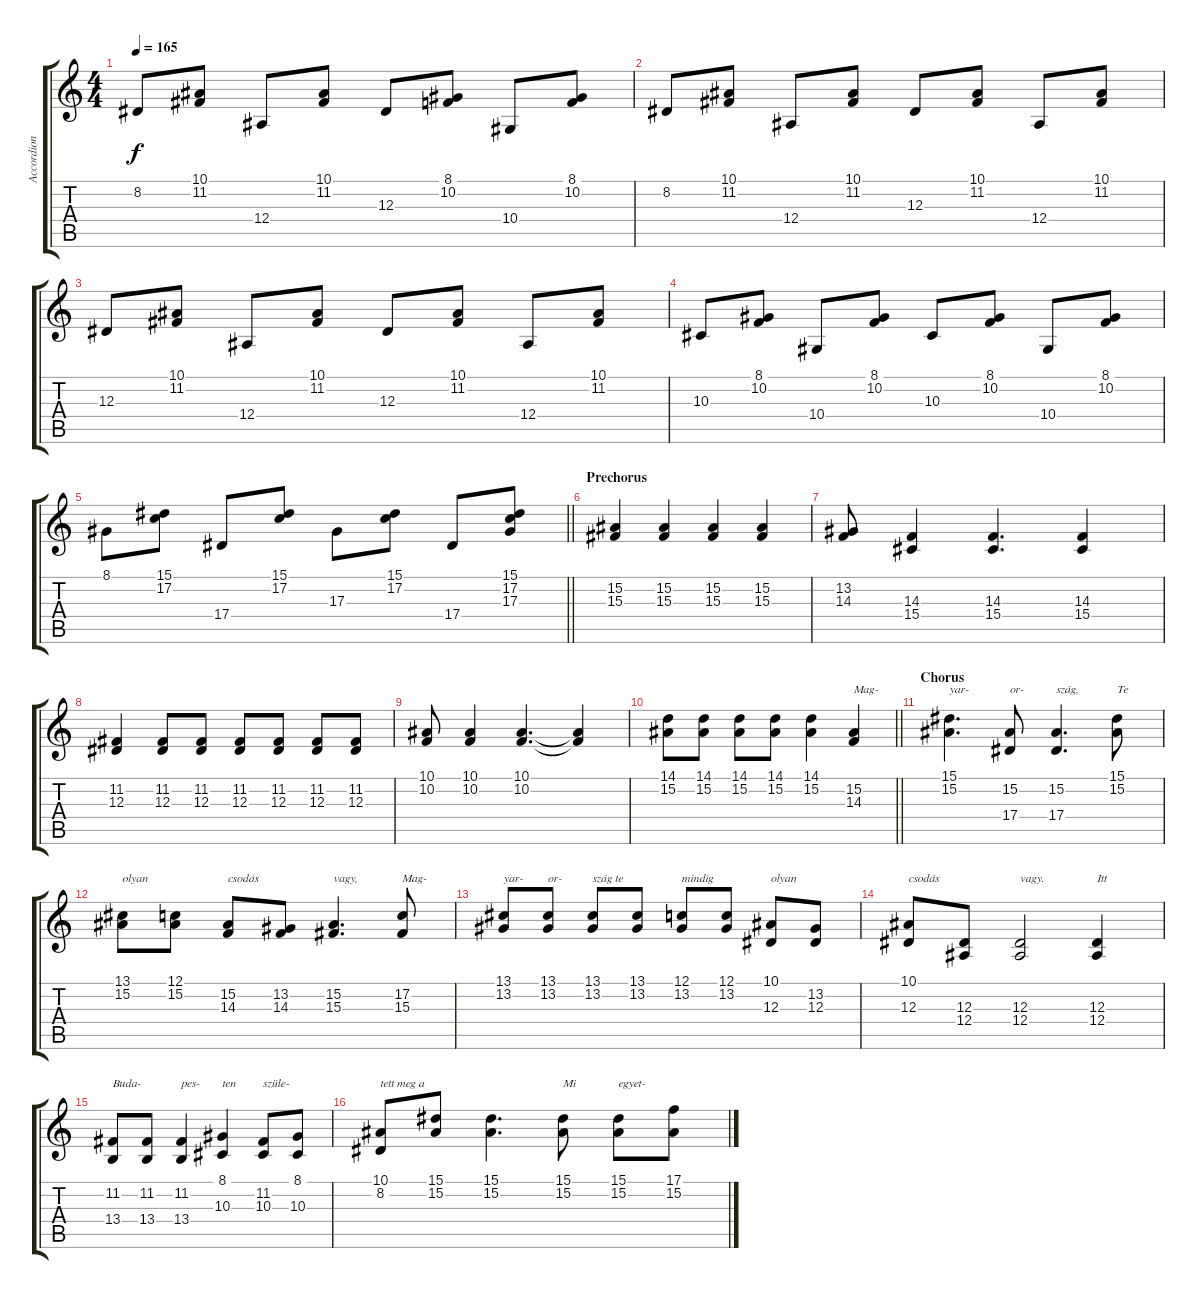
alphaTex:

\track ("Accordion" "Accordion") {instrument accordion}
\staff {score tabs}
\tuning (C4 G3 Eb3 Bb2 F2 C2) {hide}
\ts (4 4)
\tempo 165
\clef g2
\ks c
8.2.8{dy f} (10.1 11.2).8 12.4.8 (10.1 11.2).8 12.3.8 (8.1 10.2).8 10.4.8 (8.1 10.2).8 |
8.2.8 (10.1 11.2).8 12.4.8 (10.1 11.2).8 12.3.8 (10.1 11.2).8 12.4.8 (10.1 11.2).8 |
12.3.8 (10.1 11.2).8 12.4.8 (10.1 11.2).8 12.3.8 (10.1 11.2).8 12.4.8 (10.1 11.2).8 |
10.3.8 (8.1 10.2).8 10.4.8 (8.1 10.2).8 10.3.8 (8.1 10.2).8 10.4.8 (8.1 10.2).8 |
\barLineRight lightlight
8.1.8 (15.1 17.2).8 17.4.8 (15.1 17.2).8 17.3.8 (15.1 17.2).8 17.4.8 (15.1 17.2 17.3).8 |
\section ("" "Prechorus")
(15.2 15.3).4 (15.2 15.3).4 (15.2 15.3).4 (15.2 15.3).4 |
(13.2 14.3).8 (14.3 15.4).4 (14.3 15.4).4{d} (14.3 15.4).4 |
(11.2 12.3).4 (11.2 12.3).8 (11.2 12.3).8 (11.2 12.3).8 (11.2 12.3).8 (11.2 12.3).8 (11.2 12.3).8 |
(10.1 10.2).8 (10.1 10.2).4 (10.1 10.2).4{d} (10.1{t} 10.2{t}).4 |
\barLineRight lightlight
(14.1 15.2).8 (14.1 15.2).8 (14.1 15.2).8 (14.1 15.2).8 (14.1 15.2).4 (15.2 14.3).4{txt "Mag-"} |
\section ("" "Chorus")
(15.1 15.2).4{d txt "yar-"} (15.2 17.4).8{txt "or-"} (15.2 17.4).4{d txt "szág,"} (15.1 15.2).8{txt "Te"} |
(13.1 15.2).8{txt "olyan"} (12.1 15.2).8 (15.2 14.3).8{txt "csodás"} (13.2 14.3).8 (15.2 15.3).4{d txt "vagy,"} (17.2 15.3).8{txt "Mag-"} |
(13.1 13.2).8{txt "yar-"} (13.1 13.2).8{txt "or-"} (13.1 13.2).8{txt "szág te"} (13.1 13.2).8 (12.1 13.2).8{txt "mindig"} (12.1 13.2).8 (10.1 12.3).8{txt "olyan"} (13.2 12.3).8 |
(10.1 12.3).8{txt "csodás"} (12.3 12.4).8 (12.3 12.4).2{txt "vagy."} (12.3 12.4).4{txt "Itt"} |
(11.2 13.4).8{txt "Buda-"} (11.2 13.4).8 (11.2 13.4).4{txt "pes-"} (8.1 10.3).4{txt "ten"} (11.2 10.3).8{txt "szüle-"} (8.1 10.3).8 |
(10.1 8.2).8{txt "tett meg a"} (15.1 15.2).8 (15.1 15.2).4{d} (15.1 15.2).8{txt "Mi"} (15.1 15.2).8{txt "egyet-"} (17.1 15.2).8
